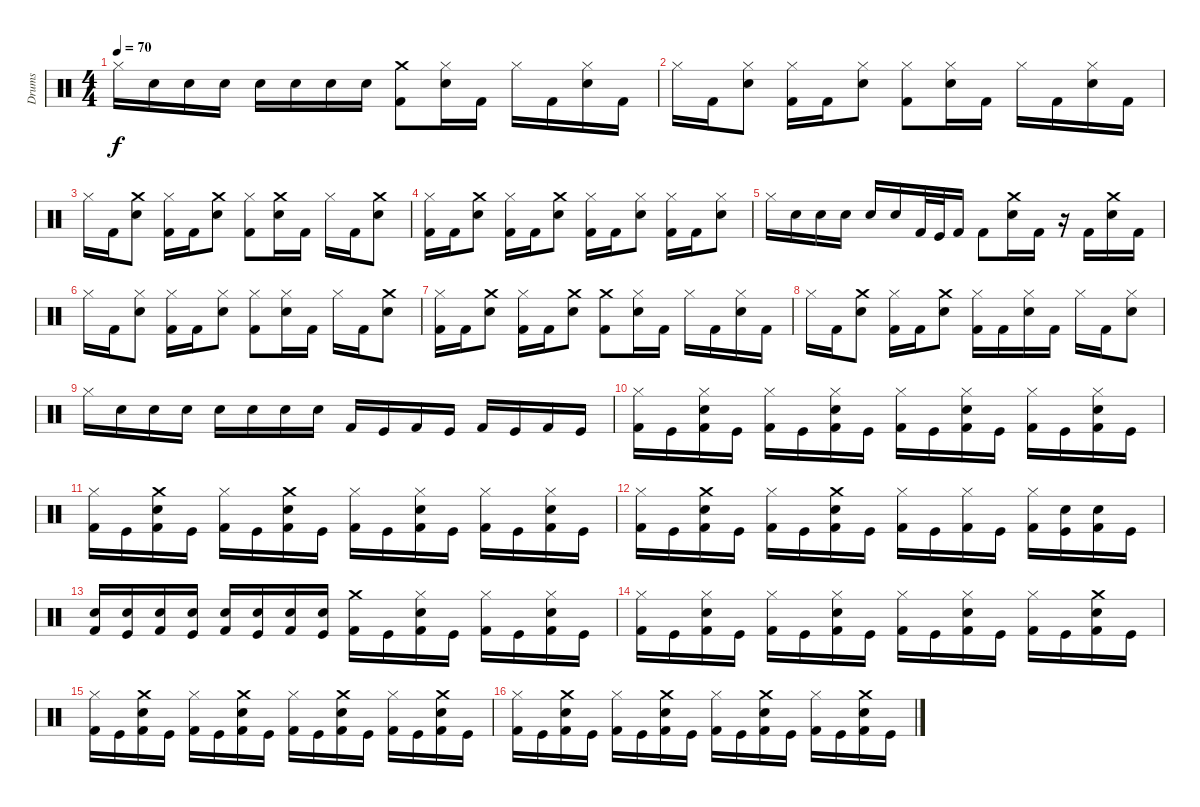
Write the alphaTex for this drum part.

\track ("Drums" "Drums") {instrument percussion}
\staff {score}
\articulation defaults
\ts (4 4)
\tempo 70
\clef neutral
\ks c "Hi-Hat (closed)".16{dy f} "Snare (hit) 2".16 "Snare (hit) 2".16 "Snare (hit) 2".16 "Snare (hit) 2".16 "Snare (hit) 2".16 "Snare (hit) 2".16 "Snare (hit) 2".16
("Crash medium (hit)" "Kick (hit) 2").8 ("Snare (hit) 2" "Hi-Hat (closed)").16 "Kick (hit) 2".16 "Hi-Hat (closed)".16 "Kick (hit) 2".16 ("Snare (hit) 2" "Hi-Hat (closed)").16 "Kick (hit) 2".16 |
"Hi-Hat (closed)".16 "Kick (hit) 2".16 ("Snare (hit) 2" "Hi-Hat (closed)").8 ("Kick (hit) 2" "Hi-Hat (closed)").16 "Kick (hit) 2".16 ("Snare (hit) 2" "Hi-Hat (closed)").8 ("Kick (hit) 2" "Hi-Hat (closed)").8 ("Snare (hit) 2" "Hi-Hat (closed)").16 "Kick (hit) 2".16 "Hi-Hat (closed)".16 "Kick (hit) 2".16 ("Snare (hit) 2" "Hi-Hat (closed)").16 "Kick (hit) 2".16 |
"Hi-Hat (closed)".16 "Kick (hit) 2".16 ("Snare (hit) 2" "Crash medium (hit)").8 ("Hi-Hat (closed)" "Kick (hit) 2").16 "Kick (hit) 2".16 ("Crash medium (hit)" "Snare (hit) 2").8 ("Hi-Hat (closed)" "Kick (hit) 2").8 ("Crash medium (hit)" "Snare (hit) 2").16 "Kick (hit) 2".16 "Hi-Hat (closed)".16 "Kick (hit) 2".16 ("Snare (hit) 2" "Crash medium (hit)").8 |
("Kick (hit) 2" "Hi-Hat (closed)").16 "Kick (hit) 2".16 ("Crash medium (hit)" "Snare (hit) 2").8 ("Kick (hit) 2" "Hi-Hat (closed)").16 "Kick (hit) 2".16 ("Crash medium (hit)" "Snare (hit) 2").8 ("Kick (hit) 2" "Hi-Hat (closed)").16 "Kick (hit) 2".16 ("Snare (hit) 2" "Hi-Hat (closed)").8 ("Kick (hit) 2" "Hi-Hat (closed)").16 "Kick (hit) 2".16 ("Snare (hit) 2" "Hi-Hat (closed)").8 |
"Hi-Hat (closed)".16 "Snare (hit) 2".16 "Snare (hit) 2".16 "Snare (hit) 2".16 "Snare (hit) 2".16 "Snare (hit) 2".16 "Kick (hit) 2".32 "Kick (hit)".32 "Kick (hit) 2".16 "Kick (hit) 2".8 ("Snare (hit) 2" "Crash medium (hit)").16 "Kick (hit) 2".16 r.16 "Kick (hit) 2".16 ("Crash medium (hit)" "Snare (hit) 2").16 "Kick (hit) 2".16 |
"Hi-Hat (closed)".16 "Kick (hit) 2".16 ("Snare (hit) 2" "Hi-Hat (closed)").8 ("Kick (hit) 2" "Hi-Hat (closed)").16 "Kick (hit) 2".16 ("Snare (hit) 2" "Hi-Hat (closed)").8 ("Kick (hit) 2" "Hi-Hat (closed)").8 ("Snare (hit) 2" "Hi-Hat (closed)").16 "Kick (hit) 2".16 "Hi-Hat (closed)".16 "Kick (hit) 2".16 ("Crash medium (hit)" "Snare (hit) 2").8 |
("Hi-Hat (closed)" "Kick (hit) 2").16 "Kick (hit) 2".16 ("Crash medium (hit)" "Snare (hit) 2").8 ("Hi-Hat (closed)" "Kick (hit) 2").16 "Kick (hit) 2".16 ("Crash medium (hit)" "Snare (hit) 2").8 ("Crash medium (hit)" "Kick (hit) 2").8 ("Snare (hit) 2" "Hi-Hat (closed)").16 "Kick (hit) 2".16 "Hi-Hat (closed)".16 "Kick (hit) 2".16 ("Snare (hit) 2" "Hi-Hat (closed)").16 "Kick (hit) 2".16 |
"Hi-Hat (closed)".16 "Kick (hit) 2".16 ("Crash medium (hit)" "Snare (hit) 2").8 ("Hi-Hat (closed)" "Kick (hit) 2").16 "Kick (hit) 2".16 ("Crash medium (hit)" "Snare (hit) 2").8 ("Hi-Hat (closed)" "Kick (hit) 2").16 "Kick (hit) 2".16 ("Snare (hit) 2" "Hi-Hat (closed)").16 "Kick (hit) 2".16 "Hi-Hat (closed)".16 "Kick (hit) 2".16 ("Snare (hit) 2" "Hi-Hat (closed)").8 |
"Hi-Hat (closed)".16 "Snare (hit) 2".16 "Snare (hit) 2".16 "Snare (hit) 2".16 "Snare (hit) 2".16 "Snare (hit) 2".16 "Snare (hit) 2".16 "Snare (hit) 2".16 "Kick (hit) 2".16 "Kick (hit)".16 "Kick (hit) 2".16 "Kick (hit)".16 "Kick (hit) 2".16 "Kick (hit)".16 "Kick (hit) 2".16 "Kick (hit)".16 |
("Hi-Hat (closed)" "Kick (hit) 2").16 "Kick (hit)".16 ("Snare (hit) 2" "Hi-Hat (closed)" "Kick (hit) 2").16 "Kick (hit)".16 ("Hi-Hat (closed)" "Kick (hit) 2").16 "Kick (hit)".16 ("Snare (hit) 2" "Hi-Hat (closed)" "Kick (hit) 2").16 "Kick (hit)".16 ("Hi-Hat (closed)" "Kick (hit) 2").16 "Kick (hit)".16 ("Snare (hit) 2" "Hi-Hat (closed)" "Kick (hit) 2").16 "Kick (hit)".16 ("Hi-Hat (closed)" "Kick (hit) 2").16 "Kick (hit)".16 ("Snare (hit) 2" "Hi-Hat (closed)" "Kick (hit) 2").16 "Kick (hit)".16 |
("Hi-Hat (closed)" "Kick (hit) 2").16 "Kick (hit)".16 ("Crash medium (hit)" "Snare (hit) 2" "Kick (hit) 2").16 "Kick (hit)".16 ("Hi-Hat (closed)" "Kick (hit) 2").16 "Kick (hit)".16 ("Crash medium (hit)" "Snare (hit) 2" "Kick (hit) 2").16 "Kick (hit)".16 ("Hi-Hat (closed)" "Kick (hit) 2").16 "Kick (hit)".16 ("Snare (hit) 2" "Hi-Hat (closed)" "Kick (hit) 2").16 "Kick (hit)".16 ("Hi-Hat (closed)" "Kick (hit) 2").16 "Kick (hit)".16 ("Snare (hit) 2" "Hi-Hat (closed)" "Kick (hit) 2").16 "Kick (hit)".16 |
("Hi-Hat (closed)" "Kick (hit) 2").16 "Kick (hit)".16 ("Crash medium (hit)" "Snare (hit) 2" "Kick (hit) 2").16 "Kick (hit)".16 ("Hi-Hat (closed)" "Kick (hit) 2").16 "Kick (hit)".16 ("Crash medium (hit)" "Snare (hit) 2" "Kick (hit) 2").16 "Kick (hit)".16 ("Hi-Hat (closed)" "Kick (hit) 2").16 "Kick (hit)".16 ("Hi-Hat (closed)" "Kick (hit) 2").16 "Kick (hit)".16 ("Hi-Hat (closed)" "Kick (hit) 2").16 ("Snare (hit) 2" "Kick (hit)").16 ("Snare (hit) 2" "Kick (hit) 2").16 "Kick (hit)".16 |
("Snare (hit) 2" "Kick (hit) 2").16 ("Snare (hit) 2" "Kick (hit)").16 ("Snare (hit) 2" "Kick (hit) 2").16 ("Snare (hit) 2" "Kick (hit)").16 ("Snare (hit) 2" "Kick (hit) 2").16 ("Snare (hit) 2" "Kick (hit)").16 ("Snare (hit) 2" "Kick (hit) 2").16 ("Snare (hit) 2" "Kick (hit)").16 ("Crash medium (hit)" "Kick (hit) 2").16 "Kick (hit)".16 ("Snare (hit) 2" "Hi-Hat (closed)" "Kick (hit) 2").16 "Kick (hit)".16 ("Hi-Hat (closed)" "Kick (hit) 2").16 "Kick (hit)".16 ("Snare (hit) 2" "Hi-Hat (closed)" "Kick (hit) 2").16 "Kick (hit)".16 |
("Hi-Hat (closed)" "Kick (hit) 2").16 "Kick (hit)".16 ("Snare (hit) 2" "Hi-Hat (closed)" "Kick (hit) 2").16 "Kick (hit)".16 ("Hi-Hat (closed)" "Kick (hit) 2").16 "Kick (hit)".16 ("Snare (hit) 2" "Hi-Hat (closed)" "Kick (hit) 2").16 "Kick (hit)".16 ("Hi-Hat (closed)" "Kick (hit) 2").16 "Kick (hit)".16 ("Snare (hit) 2" "Hi-Hat (closed)" "Kick (hit) 2").16 "Kick (hit)".16 ("Hi-Hat (closed)" "Kick (hit) 2").16 "Kick (hit)".16 ("Crash medium (hit)" "Snare (hit) 2" "Kick (hit) 2").16 "Kick (hit)".16 |
("Hi-Hat (closed)" "Kick (hit) 2").16 "Kick (hit)".16 ("Crash medium (hit)" "Snare (hit) 2" "Kick (hit) 2").16 "Kick (hit)".16 ("Hi-Hat (closed)" "Kick (hit) 2").16 "Kick (hit)".16 ("Crash medium (hit)" "Snare (hit) 2" "Kick (hit) 2").16 "Kick (hit)".16 ("Hi-Hat (closed)" "Kick (hit) 2").16 "Kick (hit)".16 ("Crash medium (hit)" "Snare (hit) 2" "Kick (hit) 2").16 "Kick (hit)".16 ("Hi-Hat (closed)" "Kick (hit) 2").16 "Kick (hit)".16 ("Crash medium (hit)" "Snare (hit) 2" "Kick (hit) 2").16 "Kick (hit)".16 |
("Hi-Hat (closed)" "Kick (hit) 2").16 "Kick (hit)".16 ("Crash medium (hit)" "Snare (hit) 2" "Kick (hit) 2").16 "Kick (hit)".16 ("Hi-Hat (closed)" "Kick (hit) 2").16 "Kick (hit)".16 ("Crash medium (hit)" "Snare (hit) 2" "Kick (hit) 2").16 "Kick (hit)".16 ("Hi-Hat (closed)" "Kick (hit) 2").16 "Kick (hit)".16 ("Crash medium (hit)" "Snare (hit) 2" "Kick (hit) 2").16 "Kick (hit)".16 ("Hi-Hat (closed)" "Kick (hit) 2").16 "Kick (hit)".16 ("Crash medium (hit)" "Snare (hit) 2" "Kick (hit) 2").16 "Kick (hit)".16
